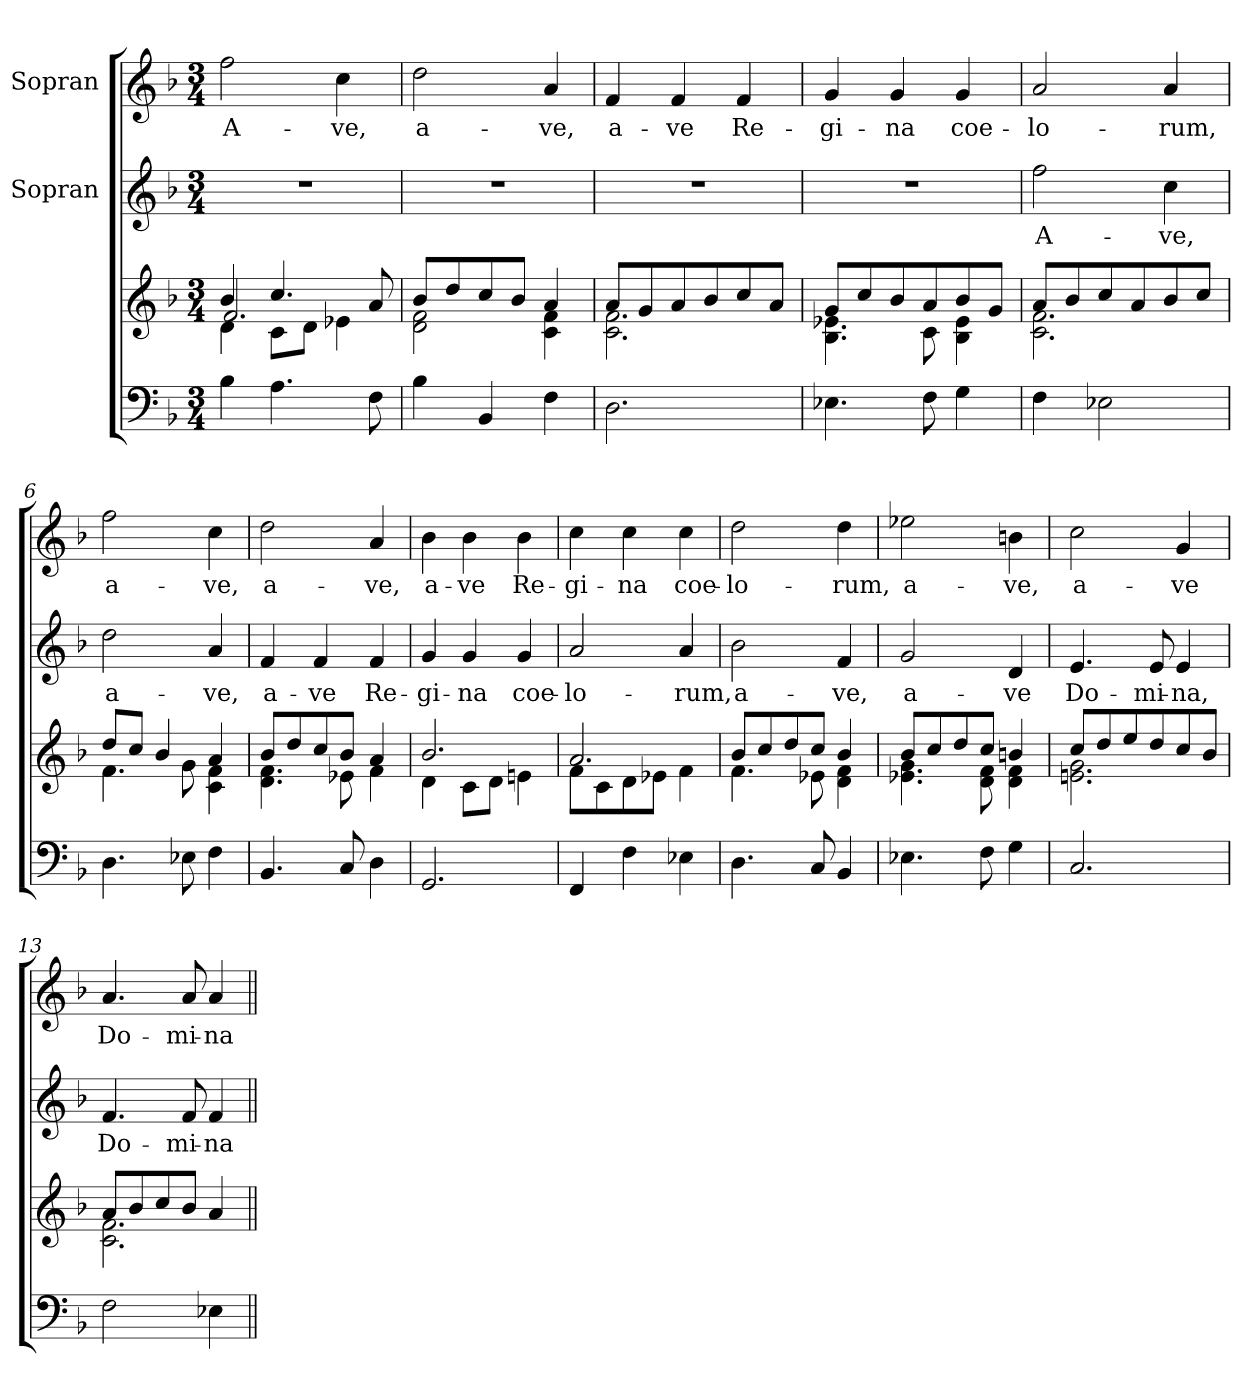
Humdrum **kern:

**kern	**kern	**kern	**text	**kern	**text
*part3	*part3	*part2	*part2	*part1	*part1
*staff4	*staff3	*staff2	*staff2	*staff1	*staff1
*	*	*I"Sopran	*	*I"Sopran	*
*clefF4	*clefG2	*clefG2	*	*clefG2	*
*k[b-]	*k[b-]	*k[b-]	*	*k[b-]	*
*F:	*F:	*F:	*	*F:	*
*M3/4	*M3/4	*M3/4	*	*M3/4	*
=1	=1	=1	=1	=1	=1
*	*^	*	*	*	*
*	*	*^	*	*	*	*
!	!	!	!	!	!	!	!LO:LY:b
4B-\	4b-/	4d\	2.f/	2.r	.	2ff\	A-
4.A\	4.cc/	8c\L	.	.	.	.	.
.	.	8d\J	.	.	.	.	.
!	!	!	!	!	!	!	!LO:LY:b
.	.	4e-X\	.	.	.	4cc\	-ve,
8F\	8a/	.	.	.	.	.	.
*	*	*v	*v	*	*	*	*
=2	=2	=2	=2	=2	=2	=2
!	!	!	!	!	!	!LO:LY:b
4B-\	8b-/L	2d\ 2f\	2.r	.	2dd\	a-
.	8dd/	.	.	.	.	.
4BB-/	8cc/	.	.	.	.	.
.	8b-/J	.	.	.	.	.
!	!	!	!	!	!	!LO:LY:b
4F\	4a/	4c\ 4f\	.	.	4a/	-ve,
=3	=3	=3	=3	=3	=3	=3
!	!	!	!	!	!	!LO:LY:b
2.D\	8a/L	2.c\ 2.f\	2.r	.	4f/	a-
.	8g/	.	.	.	.	.
!	!	!	!	!	!	!LO:LY:b
.	8a/	.	.	.	4f/	-ve
.	8b-/	.	.	.	.	.
!	!	!	!	!	!	!LO:LY:b
.	8cc/	.	.	.	4f/	Re-
.	8a/J	.	.	.	.	.
=4	=4	=4	=4	=4	=4	=4
!	!	!	!	!	!	!LO:LY:b
4.E-X\	8g/L	4.B-\ 4.e-X\	2.r	.	4g/	-gi-
.	8cc/	.	.	.	.	.
!	!	!	!	!	!	!LO:LY:b
.	8b-/	.	.	.	4g/	-na
8F\	8a/	8c\	.	.	.	.
!	!	!	!	!	!	!LO:LY:b
4G\	8b-/	4B-\ 4e-\	.	.	4g/	coe-
.	8g/J	.	.	.	.	.
=5	=5	=5	=5	=5	=5	=5
!	!	!	!	!LO:LY:b	!	!LO:LY:b
4F\	8a/L	2.c\ 2.f\	2ff\	A-	2a/	-lo-
.	8b-/	.	.	.	.	.
2E-X\	8cc/	.	.	.	.	.
.	8a/	.	.	.	.	.
!	!	!	!	!LO:LY:b	!	!LO:LY:b
.	8b-/	.	4cc\	-ve,	4a/	-rum,
.	8cc/J	.	.	.	.	.
=6	=6	=6	=6	=6	=6	=6
!	!	!	!	!LO:LY:b	!	!LO:LY:b
4.D\	8dd/L	4.f\	2dd\	a-	2ff\	a-
.	8cc/J	.	.	.	.	.
.	4b-/	.	.	.	.	.
8E-X\	.	8g\	.	.	.	.
!	!	!	!	!LO:LY:b	!	!LO:LY:b
4F\	4a/	4c\ 4f\	4a/	-ve,	4cc\	-ve,
!!LO:LB:g=z
=7	=7	=7	=7	=7	=7	=7
!	!	!	!	!LO:LY:b	!	!LO:LY:b
4.BB-/	8b-/L	4.d\ 4.f\	4f/	a-	2dd\	a-
.	8dd/	.	.	.	.	.
!	!	!	!	!LO:LY:b	!	!
.	8cc/	.	4f/	-ve	.	.
8C/	8b-/J	8e-X\	.	.	.	.
!	!	!	!	!LO:LY:b	!	!LO:LY:b
4D\	4a/	4f\	4f/	Re-	4a/	-ve,
=8	=8	=8	=8	=8	=8	=8
!	!	!	!	!LO:LY:b	!	!LO:LY:b
2.GG/	2.b-/	4d\	4g/	-gi-	4b-\	a-
!	!	!	!	!LO:LY:b	!	!LO:LY:b
.	.	8c\L	4g/	-na	4b-\	-ve
.	.	8d\J	.	.	.	.
!	!	!	!	!LO:LY:b	!	!LO:LY:b
.	.	4en\	4g/	coe-	4b-\	Re-
=9	=9	=9	=9	=9	=9	=9
!	!	!	!	!LO:LY:b	!	!LO:LY:b
4FF/	2.a/	8f\L	2a/	-lo-	4cc\	-gi-
.	.	8c\	.	.	.	.
!	!	!	!	!	!	!LO:LY:b
4F\	.	8d\	.	.	4cc\	-na
.	.	8e-X\J	.	.	.	.
!	!	!	!	!LO:LY:b	!	!LO:LY:b
4E-X\	.	4f\	4a/	-rum,	4cc\	coe-
=10	=10	=10	=10	=10	=10	=10
!	!	!	!	!LO:LY:b	!	!LO:LY:b
4.D\	8b-/L	4.f\	2b-\	a-	2dd\	-lo-
.	8cc/	.	.	.	.	.
.	8dd/	.	.	.	.	.
8C/	8cc/J	8e-X\	.	.	.	.
!	!	!	!	!LO:LY:b	!	!LO:LY:b
4BB-/	4b-/	4d\ 4f\	4f/	-ve,	4dd\	-rum,
=11	=11	=11	=11	=11	=11	=11
!	!	!	!	!LO:LY:b	!	!LO:LY:b
4.E-X\	8b-/L	4.e-X\ 4.g\	2g/	a-	2ee-X\	a-
.	8cc/	.	.	.	.	.
.	8dd/	.	.	.	.	.
8F\	8cc/J	8d\ 8f\	.	.	.	.
!	!	!	!	!LO:LY:b	!	!LO:LY:b
4G\	4bn/	4d\ 4f\	4d/	-ve	4bn\	-ve,
=12	=12	=12	=12	=12	=12	=12
!	!	!	!	!LO:LY:b	!	!LO:LY:b
2.C/	8cc/L	2.en\ 2.g\	4.e/	Do-	2cc\	a-
.	8dd/	.	.	.	.	.
.	8ee/	.	.	.	.	.
!	!	!	!	!LO:LY:b	!	!
.	8dd/	.	8e/	-mi-	.	.
!	!	!	!	!LO:LY:b	!	!LO:LY:b
.	8cc/	.	4e/	-na,	4g/	-ve
.	8b-/J	.	.	.	.	.
!!LO:LB:g=z
=13	=13	=13	=13	=13	=13	=13
!	!	!	!	!LO:LY:b	!	!LO:LY:b
2F\	8a/L	2.c\ 2.f\	4.f/	Do-	4.a/	Do-
.	8b-/	.	.	.	.	.
.	8cc/	.	.	.	.	.
!	!	!	!	!LO:LY:b	!	!LO:LY:b
.	8b-/J	.	8f/	-mi-	8a/	-mi-
!	!	!	!	!LO:LY:b	!	!LO:LY:b
4E-X\	4a/	.	4f/	-na	4a/	-na
*	*v	*v	*	*	*	*
=||	=||	=||	=||	=||	=||
*-	*-	*-	*-	*-	*-
